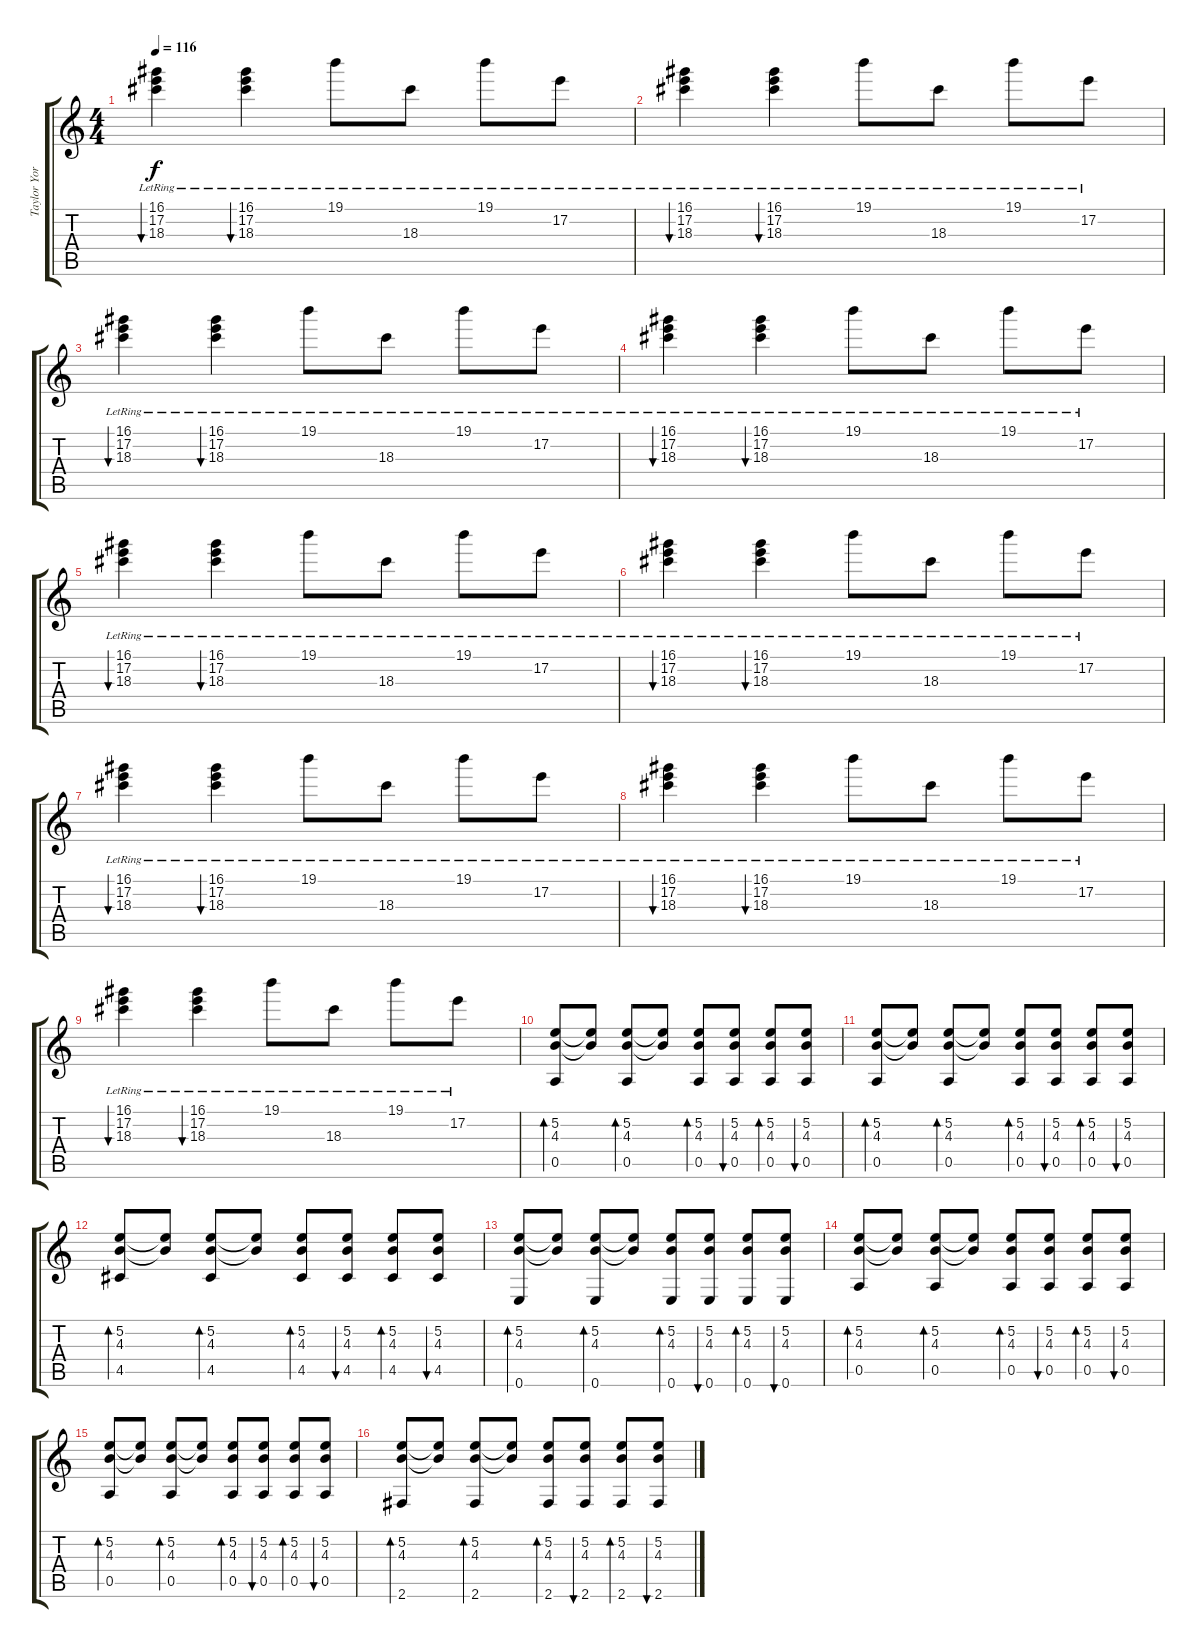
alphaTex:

\track ("Taylor York" "Taylor Yor") {instrument electricguitarjazz}
\staff {score tabs}
\tuning (E4 B3 G3 D3 A2 E2) {hide}
\ts (4 4)
\tempo 116
\clef g2
\ks c
(16.1{lr} 17.2{lr} 18.3{lr}).4{bu 480 dy f} (16.1{lr} 17.2{lr} 18.3{lr}).4{bu 480} 19.1{lr}.8 18.3{lr}.8 19.1{lr}.8 17.2{lr}.8 |
(16.1{lr} 17.2{lr} 18.3{lr}).4{bu 480} (16.1{lr} 17.2{lr} 18.3{lr}).4{bu 480} 19.1{lr}.8 18.3{lr}.8 19.1{lr}.8 17.2{lr}.8 |
(16.1{lr} 17.2{lr} 18.3{lr}).4{bu 480} (16.1{lr} 17.2{lr} 18.3{lr}).4{bu 480} 19.1{lr}.8 18.3{lr}.8 19.1{lr}.8 17.2{lr}.8 |
(16.1{lr} 17.2{lr} 18.3{lr}).4{bu 480} (16.1{lr} 17.2{lr} 18.3{lr}).4{bu 480} 19.1{lr}.8 18.3{lr}.8 19.1{lr}.8 17.2{lr}.8 |
(16.1{lr} 17.2{lr} 18.3{lr}).4{bu 480} (16.1{lr} 17.2{lr} 18.3{lr}).4{bu 480} 19.1{lr}.8 18.3{lr}.8 19.1{lr}.8 17.2{lr}.8 |
(16.1{lr} 17.2{lr} 18.3{lr}).4{bu 480} (16.1{lr} 17.2{lr} 18.3{lr}).4{bu 480} 19.1{lr}.8 18.3{lr}.8 19.1{lr}.8 17.2{lr}.8 |
(16.1{lr} 17.2{lr} 18.3{lr}).4{bu 480} (16.1{lr} 17.2{lr} 18.3{lr}).4{bu 480} 19.1{lr}.8 18.3{lr}.8 19.1{lr}.8 17.2{lr}.8 |
(16.1{lr} 17.2{lr} 18.3{lr}).4{bu 480} (16.1{lr} 17.2{lr} 18.3{lr}).4{bu 480} 19.1{lr}.8 18.3{lr}.8 19.1{lr}.8 17.2{lr}.8 |
(16.1{lr} 17.2{lr} 18.3{lr}).4{bu 480} (16.1{lr} 17.2{lr} 18.3{lr}).4{bu 480} 19.1{lr}.8 18.3{lr}.8 19.1{lr}.8 17.2{lr}.8 |
(5.2 4.3 0.5).8{bd 60 volume 11 instrument overdrivenguitar} (5.2{t} 4.3{t}).8 (5.2 4.3 0.5).8{bd 60} (5.2{t} 4.3{t}).8 (5.2 4.3 0.5).8{bd 60} (5.2 4.3 0.5).8{bu 60} (5.2 4.3 0.5).8{bd 60} (5.2 4.3 0.5).8{bu 60} |
(5.2 4.3 0.5).8{bd 60} (5.2{t} 4.3{t}).8 (5.2 4.3 0.5).8{bd 60} (5.2{t} 4.3{t}).8 (5.2 4.3 0.5).8{bd 60} (5.2 4.3 0.5).8{bu 60} (5.2 4.3 0.5).8{bd 60} (5.2 4.3 0.5).8{bu 60} |
(5.2 4.3 4.5).8{bd 60} (5.2{t} 4.3{t}).8 (5.2 4.3 4.5).8{bd 60} (5.2{t} 4.3{t}).8 (5.2 4.3 4.5).8{bd 60} (5.2 4.3 4.5).8{bu 60} (5.2 4.3 4.5).8{bd 60} (5.2 4.3 4.5).8{bu 60} |
(5.2 4.3 0.6).8{bd 60} (5.2{t} 4.3{t}).8 (5.2 4.3 0.6).8{bd 60} (5.2{t} 4.3{t}).8 (5.2 4.3 0.6).8{bd 60} (5.2 4.3 0.6).8{bu 60} (5.2 4.3 0.6).8{bd 60} (5.2 4.3 0.6).8{bu 60} |
(5.2 4.3 0.5).8{bd 60} (5.2{t} 4.3{t}).8 (5.2 4.3 0.5).8{bd 60} (5.2{t} 4.3{t}).8 (5.2 4.3 0.5).8{bd 60} (5.2 4.3 0.5).8{bu 60} (5.2 4.3 0.5).8{bd 60} (5.2 4.3 0.5).8{bu 60} |
(5.2 4.3 0.5).8{bd 60} (5.2{t} 4.3{t}).8 (5.2 4.3 0.5).8{bd 60} (5.2{t} 4.3{t}).8 (5.2 4.3 0.5).8{bd 60} (5.2 4.3 0.5).8{bu 60} (5.2 4.3 0.5).8{bd 60} (5.2 4.3 0.5).8{bu 60} |
(5.2 4.3 2.6).8{bd 60} (5.2{t} 4.3{t}).8 (5.2 4.3 2.6).8{bd 60} (5.2{t} 4.3{t}).8 (5.2 4.3 2.6).8{bd 60} (5.2 4.3 2.6).8{bu 60} (5.2 4.3 2.6).8{bd 60} (5.2 4.3 2.6).8{bu 60}
